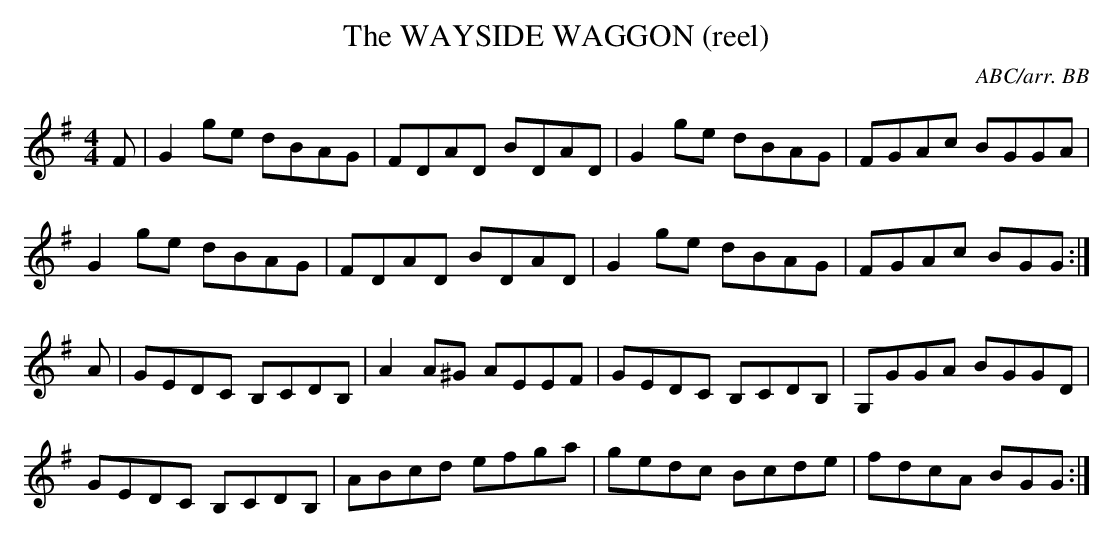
X:1
T:WAYSIDE WAGGON (reel), The
C:ABC/arr. BB
L:1/8
M:4/4
K:G % source key Bb
F|G2ge dBAG|FDAD BDAD|G2ge dBAG|FGAc BGGA|
G2ge dBAG|FDAD BDAD|G2ge dBAG|FGAc BGG :|
A|GEDC B,CDB,|A2 A^G AEEF|GEDC B,CDB,|G,GGA BGGD|
GEDC B,CDB,|ABcd efga|gedc Bcde|fdcA BGG :|
